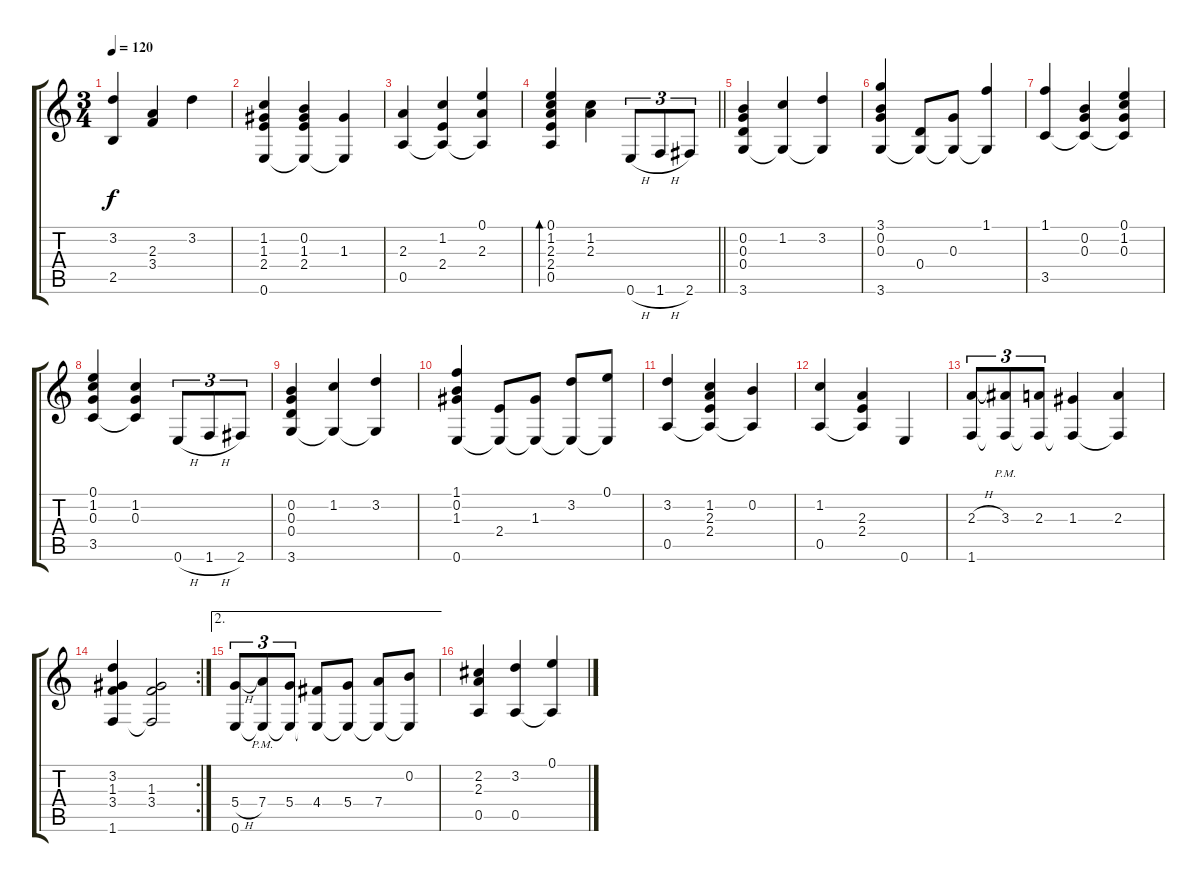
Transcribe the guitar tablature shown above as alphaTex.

\track "" {instrument acousticguitarsteel}
\staff {score tabs}
\tuning (E4 B3 G3 D3 A2 E2) {hide}
\ts (3 4)
\tempo 120
\clef g2
\ks c
(3.2 2.5).4{dy f} (2.3 3.4).4 3.2.4 |
(1.2 1.3 2.4 0.6).4 (0.2 1.3 2.4 0.6{t}).4 (1.3 0.6{t}).4 |
(2.3 0.5).4 (1.2 2.4 0.5{t}).4 (0.1 2.3 0.5{t}).4 |
\barLineRight lightlight
(0.1 1.2 2.3 2.4 0.5).4{bd 240} (1.2 2.3).4 0.6{h}.8{tu (3 2)} 1.6{h}.8{tu (3 2)} 2.6.8{tu (3 2)} |
(0.2 0.3 0.4 3.6).4 (1.2 3.6{t}).4 (3.2 3.6{t}).4 |
(3.1 0.2 0.3 3.6).4 (0.4 3.6{t}).8 (0.3 3.6{t}).8 (1.1 3.6{t}).4 |
(1.1 3.5).4 (0.2 0.3 3.5{t}).4 (0.1 1.2 0.3 3.5{t}).4 |
(0.1 1.2 0.3 3.5).4 (1.2 0.3 3.5{t}).4 0.6{h}.8{tu (3 2)} 1.6{h}.8{tu (3 2)} 2.6.8{tu (3 2)} |
(0.2 0.3 0.4 3.6).4 (1.2 3.6{t}).4 (3.2 3.6{t}).4 |
(1.1 0.2 1.3 0.6).4 (2.4 0.6{t}).8 (1.3 0.6{t}).8 (3.2 0.6{t}).8 (0.1 0.6{t}).8 |
(3.2 0.5).4 (1.2 2.3 2.4 0.5{t}).4 (0.2 0.5{t}).4 |
(1.2 0.5).4 (2.3 2.4 0.5{t}).4 0.6.4 |
(2.3{h} 1.6).8{tu (3 2)} (3.3{pm} 1.6{t}).8{tu (3 2)} (2.3 1.6{t}).8{tu (3 2)} (1.3 1.6{t}).4 (2.3 1.6{t}).4 |
\rc 2
(3.2 1.3 3.4 1.6).4 (1.3 3.4 1.6{t}).2 |
\ae 2
(5.4{h} 0.6).8{tu (3 2)} (7.4{pm} 0.6{t}).8{tu (3 2)} (5.4 0.6{t}).8{tu (3 2)} (4.4 0.6{t}).8 (5.4 0.6{t}).8 (7.4 0.6{t}).8 (0.2 0.6{t}).8 |
(2.2 2.3 0.5).4 (3.2 0.5).4 (0.1 0.5{t}).4
